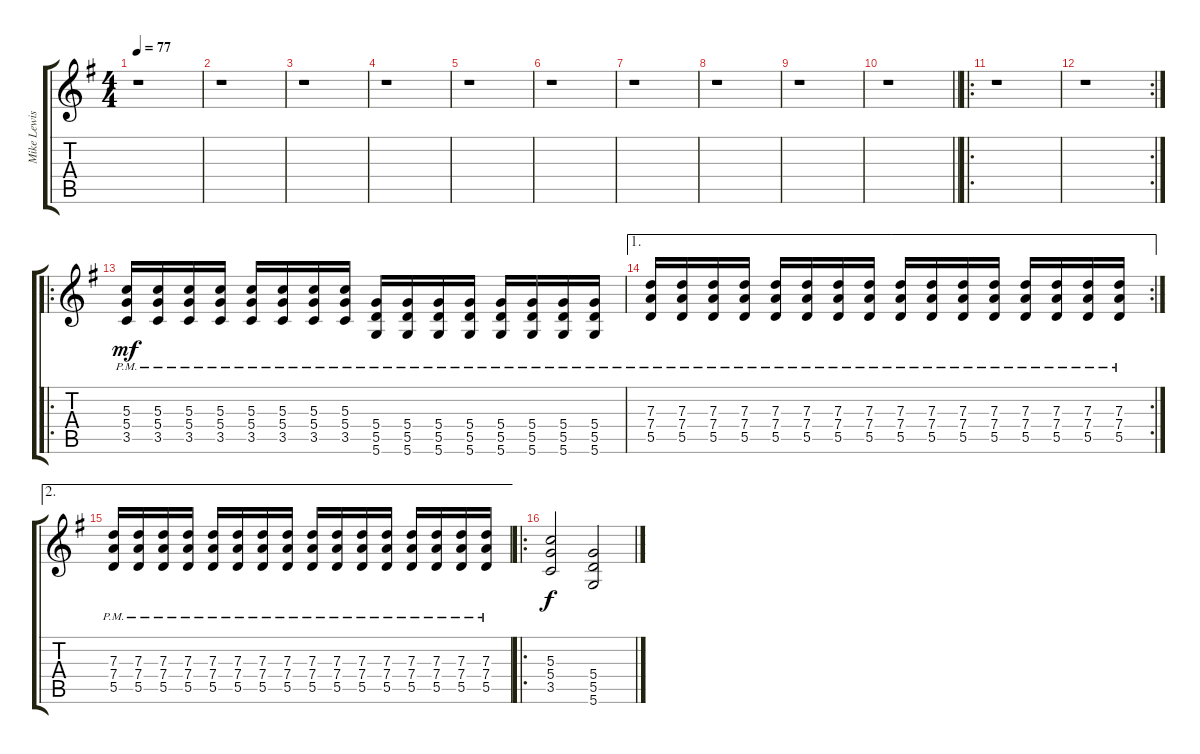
\track ("Mike Lewis - Distorted" "Mike Lewis") {instrument distortionguitar}
\staff {score tabs}
\tuning (E4 B3 G3 D3 A2 D2) {hide}
\ts (4 4)
\tempo 77
\clef g2
\ks g
r.1{dy mf instrument distortionguitar} |
r.1 |
r.1 |
r.1 |
r.1 |
r.1 |
r.1 |
r.1 |
r.1 |
\barLineRight lightlight
r.1 |
\ro
r.1 |
\rc 2
r.1 |
\ro
(5.3{pm} 5.4{pm} 3.5{pm}).16 (5.3{pm} 5.4{pm} 3.5{pm}).16 (5.3{pm} 5.4{pm} 3.5{pm}).16 (5.3{pm} 5.4{pm} 3.5{pm}).16 (5.3{pm} 5.4{pm} 3.5{pm}).16 (5.3{pm} 5.4{pm} 3.5{pm}).16 (5.3{pm} 5.4{pm} 3.5{pm}).16 (5.3{pm} 5.4{pm} 3.5{pm}).16 (5.4{pm} 5.5{pm} 5.6{pm}).16 (5.4{pm} 5.5{pm} 5.6{pm}).16 (5.4{pm} 5.5{pm} 5.6{pm}).16 (5.4{pm} 5.5{pm} 5.6{pm}).16 (5.4{pm} 5.5{pm} 5.6{pm}).16 (5.4{pm} 5.5{pm} 5.6{pm}).16 (5.4{pm} 5.5{pm} 5.6{pm}).16 (5.4{pm} 5.5{pm} 5.6{pm}).16 |
\ae 1
\rc 2
(7.3{pm} 7.4{pm} 5.5{pm}).16 (7.3{pm} 7.4{pm} 5.5{pm}).16 (7.3{pm} 7.4{pm} 5.5{pm}).16 (7.3{pm} 7.4{pm} 5.5{pm}).16 (7.3{pm} 7.4{pm} 5.5{pm}).16 (7.3{pm} 7.4{pm} 5.5{pm}).16 (7.3{pm} 7.4{pm} 5.5{pm}).16 (7.3{pm} 7.4{pm} 5.5{pm}).16 (7.3{pm} 7.4{pm} 5.5{pm}).16 (7.3{pm} 7.4{pm} 5.5{pm}).16 (7.3{pm} 7.4{pm} 5.5{pm}).16 (7.3{pm} 7.4{pm} 5.5{pm}).16 (7.3{pm} 7.4{pm} 5.5{pm}).16 (7.3{pm} 7.4{pm} 5.5{pm}).16 (7.3{pm} 7.4{pm} 5.5{pm}).16 (7.3{pm} 7.4{pm} 5.5{pm}).16 |
\ae 2
(7.3{pm} 7.4{pm} 5.5{pm}).16 (7.3{pm} 7.4{pm} 5.5{pm}).16 (7.3{pm} 7.4{pm} 5.5{pm}).16 (7.3{pm} 7.4{pm} 5.5{pm}).16 (7.3{pm} 7.4{pm} 5.5{pm}).16 (7.3{pm} 7.4{pm} 5.5{pm}).16 (7.3{pm} 7.4{pm} 5.5{pm}).16 (7.3{pm} 7.4{pm} 5.5{pm}).16 (7.3{pm} 7.4{pm} 5.5{pm}).16 (7.3{pm} 7.4{pm} 5.5{pm}).16 (7.3{pm} 7.4{pm} 5.5{pm}).16 (7.3{pm} 7.4{pm} 5.5{pm}).16 (7.3{pm} 7.4{pm} 5.5{pm}).16 (7.3{pm} 7.4{pm} 5.5{pm}).16 (7.3{pm} 7.4{pm} 5.5{pm}).16 (7.3{pm} 7.4{pm} 5.5{pm}).16 |
\ro
(5.3 5.4 3.5).2{dy f} (5.4 5.5 5.6).2
